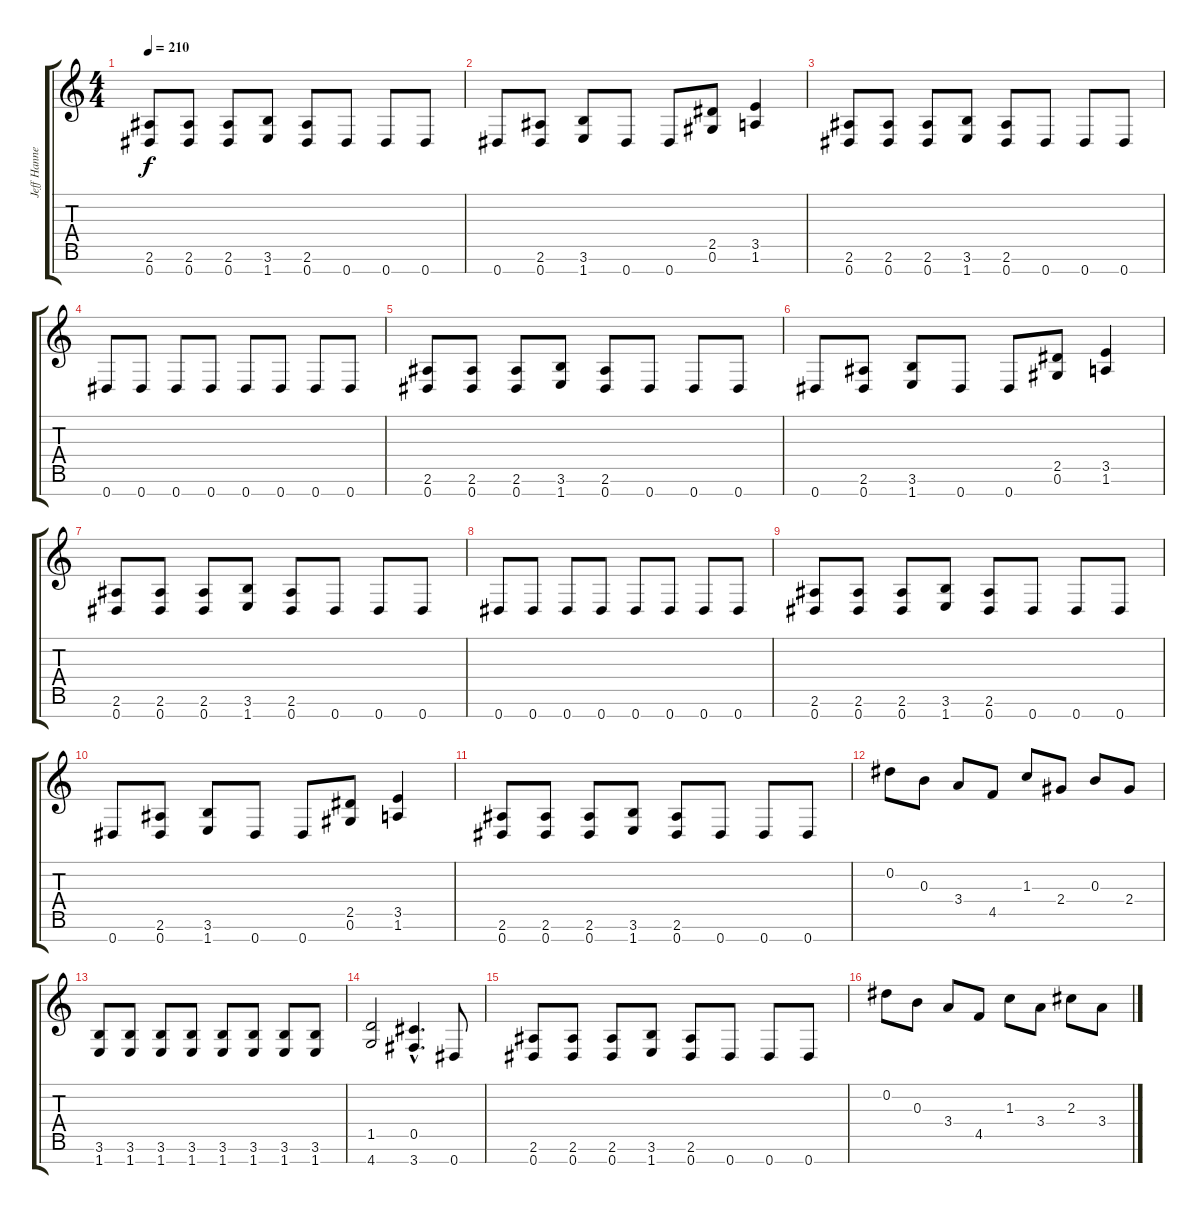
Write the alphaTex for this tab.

\track ("Jeff Hannemann" "Jeff Hanne") {instrument overdrivenguitar}
\staff {score tabs}
\tuning (Ab4 Eb4 B3 Gb3 Db3 Ab2 Eb2) {hide}
\ts (4 4)
\tempo 210
\clef g2
\ks c
(2.6 0.7).8{dy f} (2.6 0.7).8 (2.6 0.7).8 (3.6 1.7).8 (2.6 0.7).8 0.7.8 0.7.8 0.7.8 |
0.7.8 (2.6 0.7).8 (3.6 1.7).8 0.7.8 0.7.8 (2.5 0.6).8 (3.5 1.6).4 |
(2.6 0.7).8 (2.6 0.7).8 (2.6 0.7).8 (3.6 1.7).8 (2.6 0.7).8 0.7.8 0.7.8 0.7.8 |
0.7.8 0.7.8 0.7.8 0.7.8 0.7.8 0.7.8 0.7.8 0.7.8 |
(2.6 0.7).8 (2.6 0.7).8 (2.6 0.7).8 (3.6 1.7).8 (2.6 0.7).8 0.7.8 0.7.8 0.7.8 |
0.7.8 (2.6 0.7).8 (3.6 1.7).8 0.7.8 0.7.8 (2.5 0.6).8 (3.5 1.6).4 |
(2.6 0.7).8 (2.6 0.7).8 (2.6 0.7).8 (3.6 1.7).8 (2.6 0.7).8 0.7.8 0.7.8 0.7.8 |
0.7.8 0.7.8 0.7.8 0.7.8 0.7.8 0.7.8 0.7.8 0.7.8 |
(2.6 0.7).8 (2.6 0.7).8 (2.6 0.7).8 (3.6 1.7).8 (2.6 0.7).8 0.7.8 0.7.8 0.7.8 |
0.7.8 (2.6 0.7).8 (3.6 1.7).8 0.7.8 0.7.8 (2.5 0.6).8 (3.5 1.6).4 |
(2.6 0.7).8 (2.6 0.7).8 (2.6 0.7).8 (3.6 1.7).8 (2.6 0.7).8 0.7.8 0.7.8 0.7.8 |
0.2.8 0.3.8 3.4.8 4.5.8 1.3.8 2.4.8 0.3.8 2.4.8 |
(3.6 1.7).8 (3.6 1.7).8 (3.6 1.7).8 (3.6 1.7).8 (3.6 1.7).8 (3.6 1.7).8 (3.6 1.7).8 (3.6 1.7).8 |
(1.5 4.7).2 (0.5{hac} 3.7{hac}).4{d} 0.7.8 |
(2.6 0.7).8 (2.6 0.7).8 (2.6 0.7).8 (3.6 1.7).8 (2.6 0.7).8 0.7.8 0.7.8 0.7.8 |
0.2.8 0.3.8 3.4.8 4.5.8 1.3.8 3.4.8 2.3.8 3.4.8
